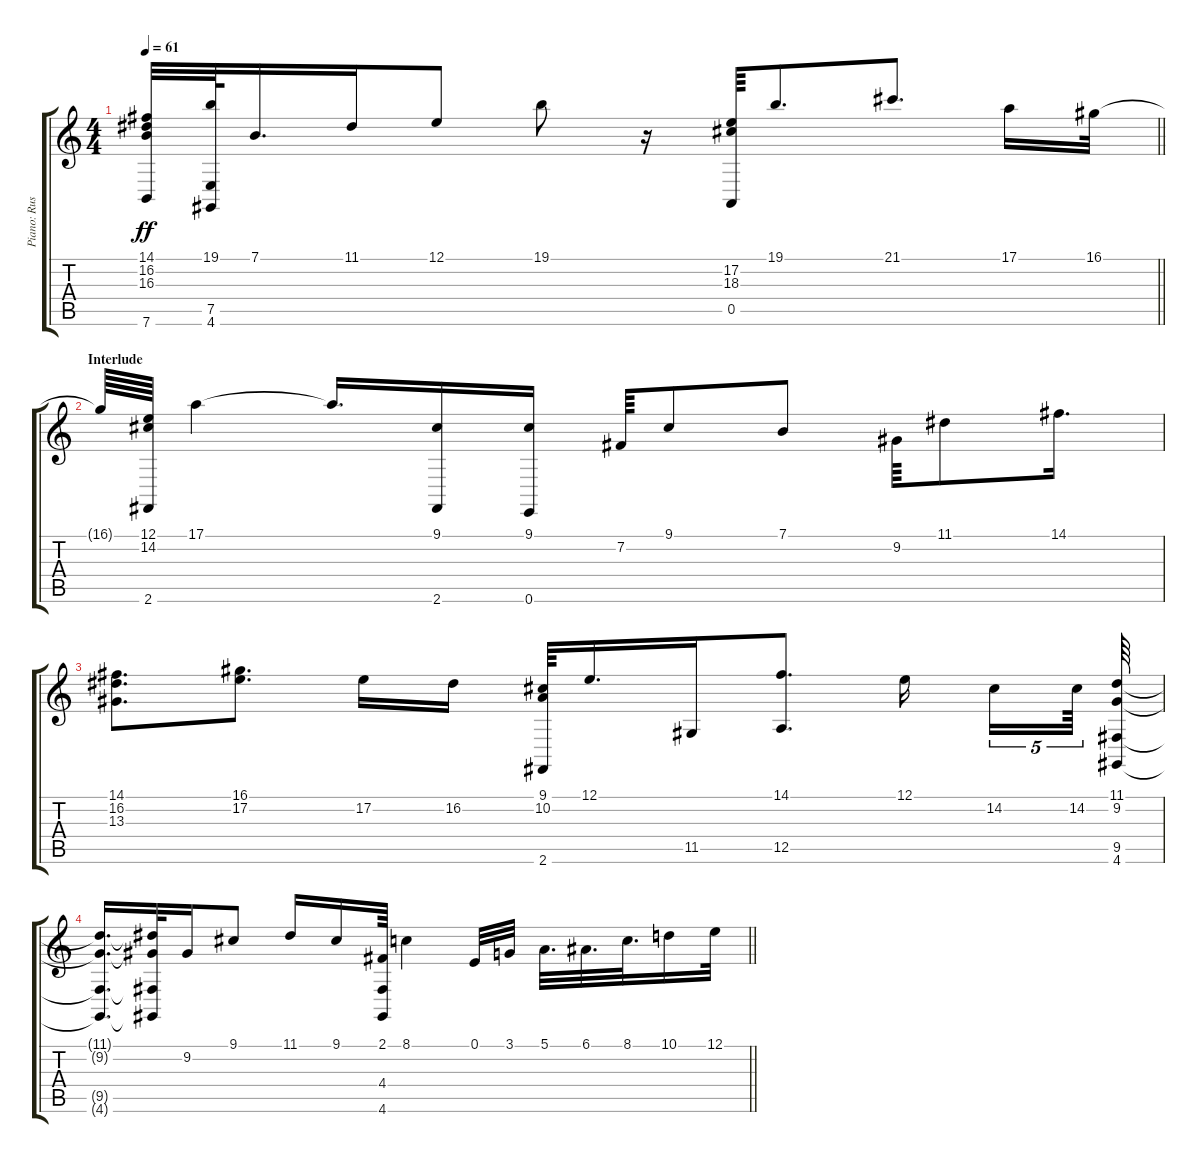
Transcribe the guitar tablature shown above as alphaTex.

\track ("Piano: Russ Desalvo" "Piano: Rus") {instrument acousticgrandpiano}
\staff {score tabs}
\tuning (E4 B3 G3 D3 A2 E2) {hide}
\ts (4 4)
\tempo 61
\clef g2
\barLineRight lightlight
\ks c
(14.1{t} 16.2{t} 16.3{t} 7.6{t}).32{dy ff} (19.1 7.5 4.6).64 7.1.16{d} 11.1.16 12.1.8 19.1.8 r.16 (17.2 18.3 0.5).64 19.1.8{d} 21.1.8{d} 17.1.16 16.1.32 |
\section ("" "Interlude")
16.1{t}.64 (12.1 14.2 2.6).64 17.1.4 17.1{t}.16{d} (9.1 2.6).16 (9.1 0.6).16 7.2.64 9.1.8 7.1.8 9.2.64 11.1.8 14.1.16{d} |
(14.1 16.2 13.3).8{d} (16.1 17.2).8{d} 17.2.16 16.2.16 (9.1 10.2 2.6).64 12.1.16{d} 11.5.16 (14.1 12.5).8{d} 12.1.16{beam splitsecondary} 14.2.16{tu (5 4)} 14.2.64{tu (5 4)} (11.1 9.2 9.5 4.6).64 |
\barLineRight lightlight
(11.1{t} 9.2{t} 9.5{t} 4.6{t}).16{d} (11.1{t} 9.2{t} 9.5{t} 4.6{t}).32 9.2.16 9.1.8 11.1.16 9.1.16 (2.1 4.4 4.6).64 8.1.4 0.1.32 3.1.32 5.1.32{d} 6.1.32{d} 8.1.32{d} 10.1.16 12.1.32
